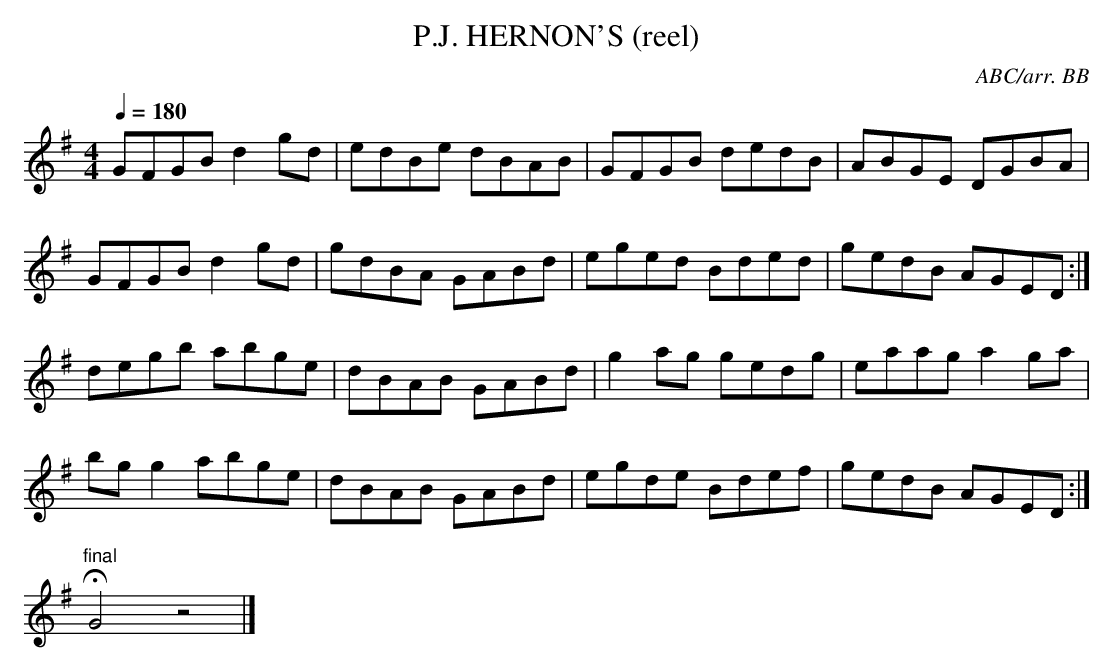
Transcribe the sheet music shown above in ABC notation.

X:1
T:P.J. HERNON'S (reel)
C:ABC/arr. BB
Q:1/4=180
M:4/4
L:1/8
K:G
GFGB d2gd|edBe dBAB|GFGB dedB|ABGE DGBA|
GFGB d2 gd|gdBA GABd|eged Bded|gedB AGED :|
degb abge|dBAB GABd|g2 ag gedg|eaag a2 ga|
bg g2 abge|dBAB GABd|egde Bdef|gedB AGED :|
"final"HG4z4|]
